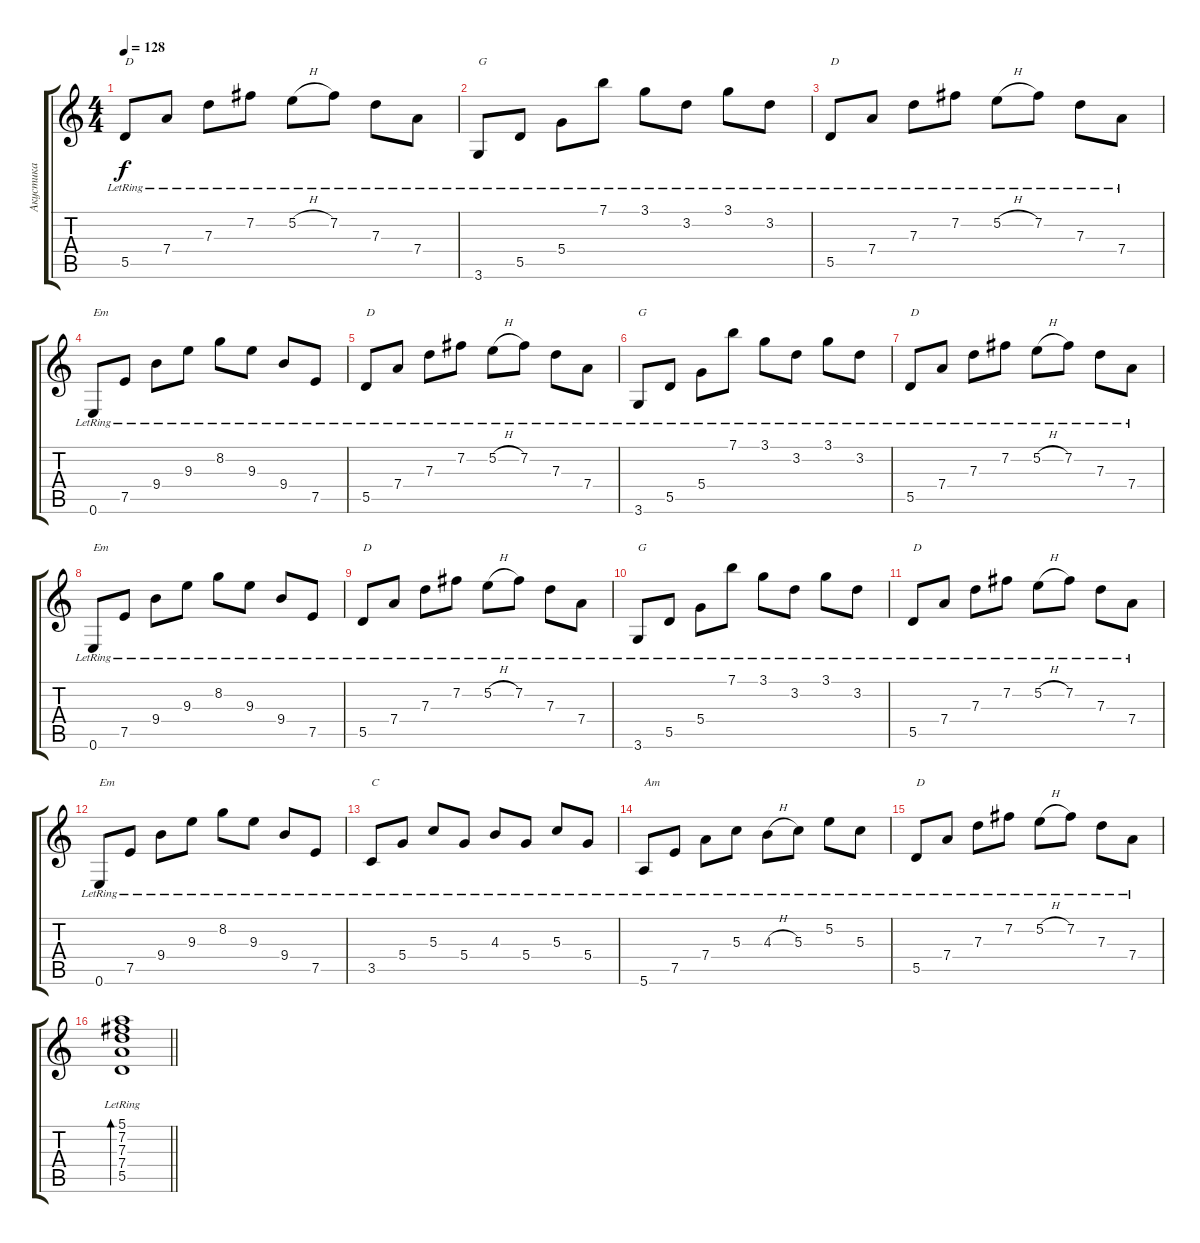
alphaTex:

\track ("Акустика" "Акустика") {instrument acousticguitarsteel}
\staff {score tabs}
\tuning (E4 B3 G3 D3 A2 E2) {hide}
\ts (4 4)
\tempo 128
\clef g2
\ks c
5.5{lr}.8{txt "D" dy f} 7.4{lr}.8 7.3{lr}.8 7.2{lr}.8 5.2{h lr}.8 7.2{lr}.8 7.3{lr}.8 7.4{lr}.8 |
3.6{lr}.8{txt "G"} 5.5{lr}.8 5.4{lr}.8 7.1{lr}.8 3.1{lr}.8 3.2{lr}.8 3.1{lr}.8 3.2{lr}.8 |
5.5{lr}.8{txt "D"} 7.4{lr}.8 7.3{lr}.8 7.2{lr}.8 5.2{h lr}.8 7.2{lr}.8 7.3{lr}.8 7.4{lr}.8 |
0.6{lr}.8{txt "Em"} 7.5{lr}.8 9.4{lr}.8 9.3{lr}.8 8.2{lr}.8 9.3{lr}.8 9.4{lr}.8 7.5{lr}.8 |
5.5{lr}.8{txt "D"} 7.4{lr}.8 7.3{lr}.8 7.2{lr}.8 5.2{h lr}.8 7.2{lr}.8 7.3{lr}.8 7.4{lr}.8 |
3.6{lr}.8{txt "G"} 5.5{lr}.8 5.4{lr}.8 7.1{lr}.8 3.1{lr}.8 3.2{lr}.8 3.1{lr}.8 3.2{lr}.8 |
5.5{lr}.8{txt "D"} 7.4{lr}.8 7.3{lr}.8 7.2{lr}.8 5.2{h lr}.8 7.2{lr}.8 7.3{lr}.8 7.4{lr}.8 |
0.6{lr}.8{txt "Em"} 7.5{lr}.8 9.4{lr}.8 9.3{lr}.8 8.2{lr}.8 9.3{lr}.8 9.4{lr}.8 7.5{lr}.8 |
5.5{lr}.8{txt "D"} 7.4{lr}.8 7.3{lr}.8 7.2{lr}.8 5.2{h lr}.8 7.2{lr}.8 7.3{lr}.8 7.4{lr}.8 |
3.6{lr}.8{txt "G"} 5.5{lr}.8 5.4{lr}.8 7.1{lr}.8 3.1{lr}.8 3.2{lr}.8 3.1{lr}.8 3.2{lr}.8 |
5.5{lr}.8{txt "D"} 7.4{lr}.8 7.3{lr}.8 7.2{lr}.8 5.2{h lr}.8 7.2{lr}.8 7.3{lr}.8 7.4{lr}.8 |
0.6{lr}.8{txt "Em"} 7.5{lr}.8 9.4{lr}.8 9.3{lr}.8 8.2{lr}.8 9.3{lr}.8 9.4{lr}.8 7.5{lr}.8 |
3.5{lr}.8{txt "C"} 5.4{lr}.8 5.3{lr}.8 5.4{lr}.8 4.3{lr}.8 5.4{lr}.8 5.3{lr}.8 5.4{lr}.8 |
5.6{lr}.8{txt "Am"} 7.5{lr}.8 7.4{lr}.8 5.3{lr}.8 4.3{h lr}.8 5.3{lr}.8 5.2{lr}.8 5.3{lr}.8 |
5.5{lr}.8{txt "D"} 7.4{lr}.8 7.3{lr}.8 7.2{lr}.8 5.2{h lr}.8 7.2{lr}.8 7.3{lr}.8 7.4{lr}.8 |
\barLineRight lightlight
(5.1{lr} 7.2{lr} 7.3{lr} 7.4{lr} 5.5{lr}).1{bd 240}
